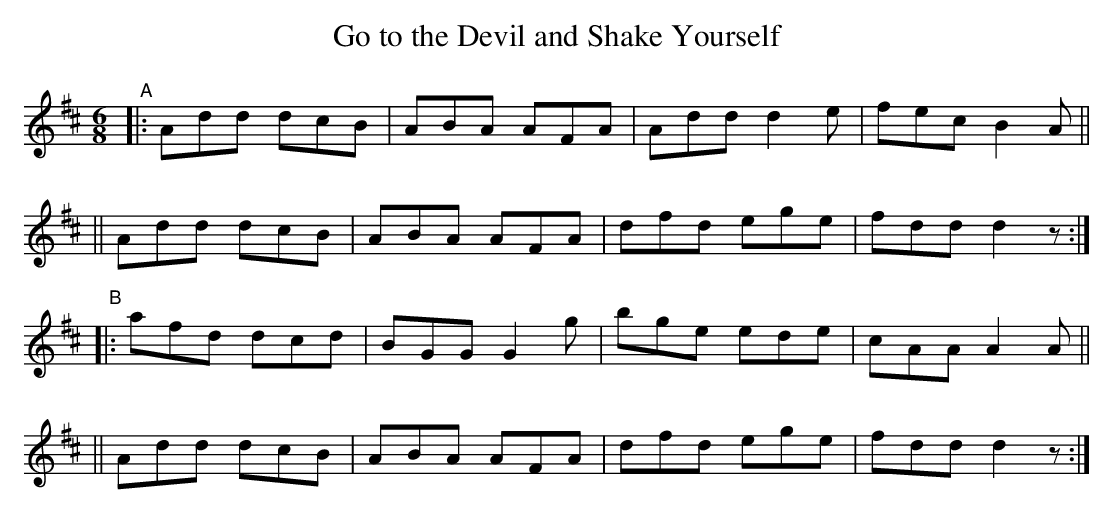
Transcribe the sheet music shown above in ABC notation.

X:1
T: Go to the Devil and Shake Yourself
M: 6/8
L: 1/8
K: D
"^A"\
|: Add dcB | ABA AFA | Add d2e | fec B2A ||
|| Add dcB | ABA AFA | dfd ege | fdd d2z :|
"^B"\
|: afd dcd | BGG G2g | bge ede | cAA A2A ||
|| Add dcB | ABA AFA | dfd ege | fdd d2z :|
